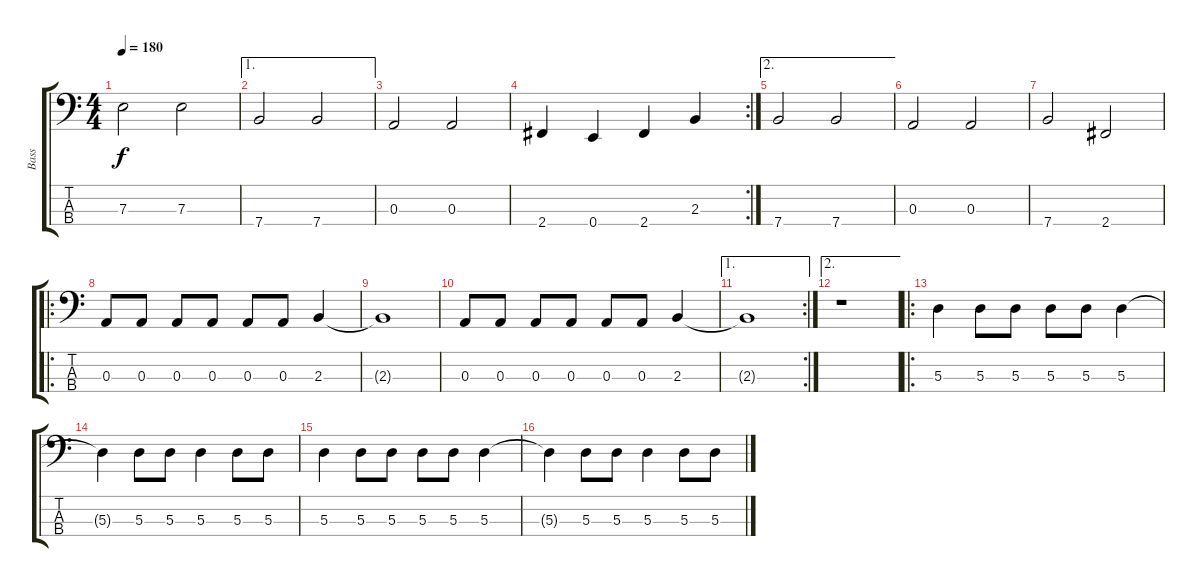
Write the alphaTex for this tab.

\track ("Bass" "Bass") {instrument electricbassfinger}
\staff {score tabs}
\tuning (G2 D2 A1 E1) {hide}
\ts (4 4)
\tempo 180
\clef f4
\ks c
7.3.2{dy f} 7.3.2 |
\ae 1
7.4.2 7.4.2 |
0.3.2 0.3.2 |
\rc 2
2.4.4 0.4.4 2.4.4 2.3.4 |
\ae 2
7.4.2 7.4.2 |
0.3.2 0.3.2 |
7.4.2 2.4.2 |
\ro
0.3.8 0.3.8 0.3.8 0.3.8 0.3.8 0.3.8 2.3.4 |
2.3{t}.1 |
0.3.8 0.3.8 0.3.8 0.3.8 0.3.8 0.3.8 2.3.4 |
\ae 1
\rc 2
2.3{t}.1 |
\ae 2
r.1 |
\ro
5.3.4 5.3.8 5.3.8 5.3.8 5.3.8 5.3.4 |
5.3{t}.4 5.3.8 5.3.8 5.3.4 5.3.8 5.3.8 |
5.3.4 5.3.8 5.3.8 5.3.8 5.3.8 5.3.4 |
5.3{t}.4 5.3.8 5.3.8 5.3.4 5.3.8 5.3.8
